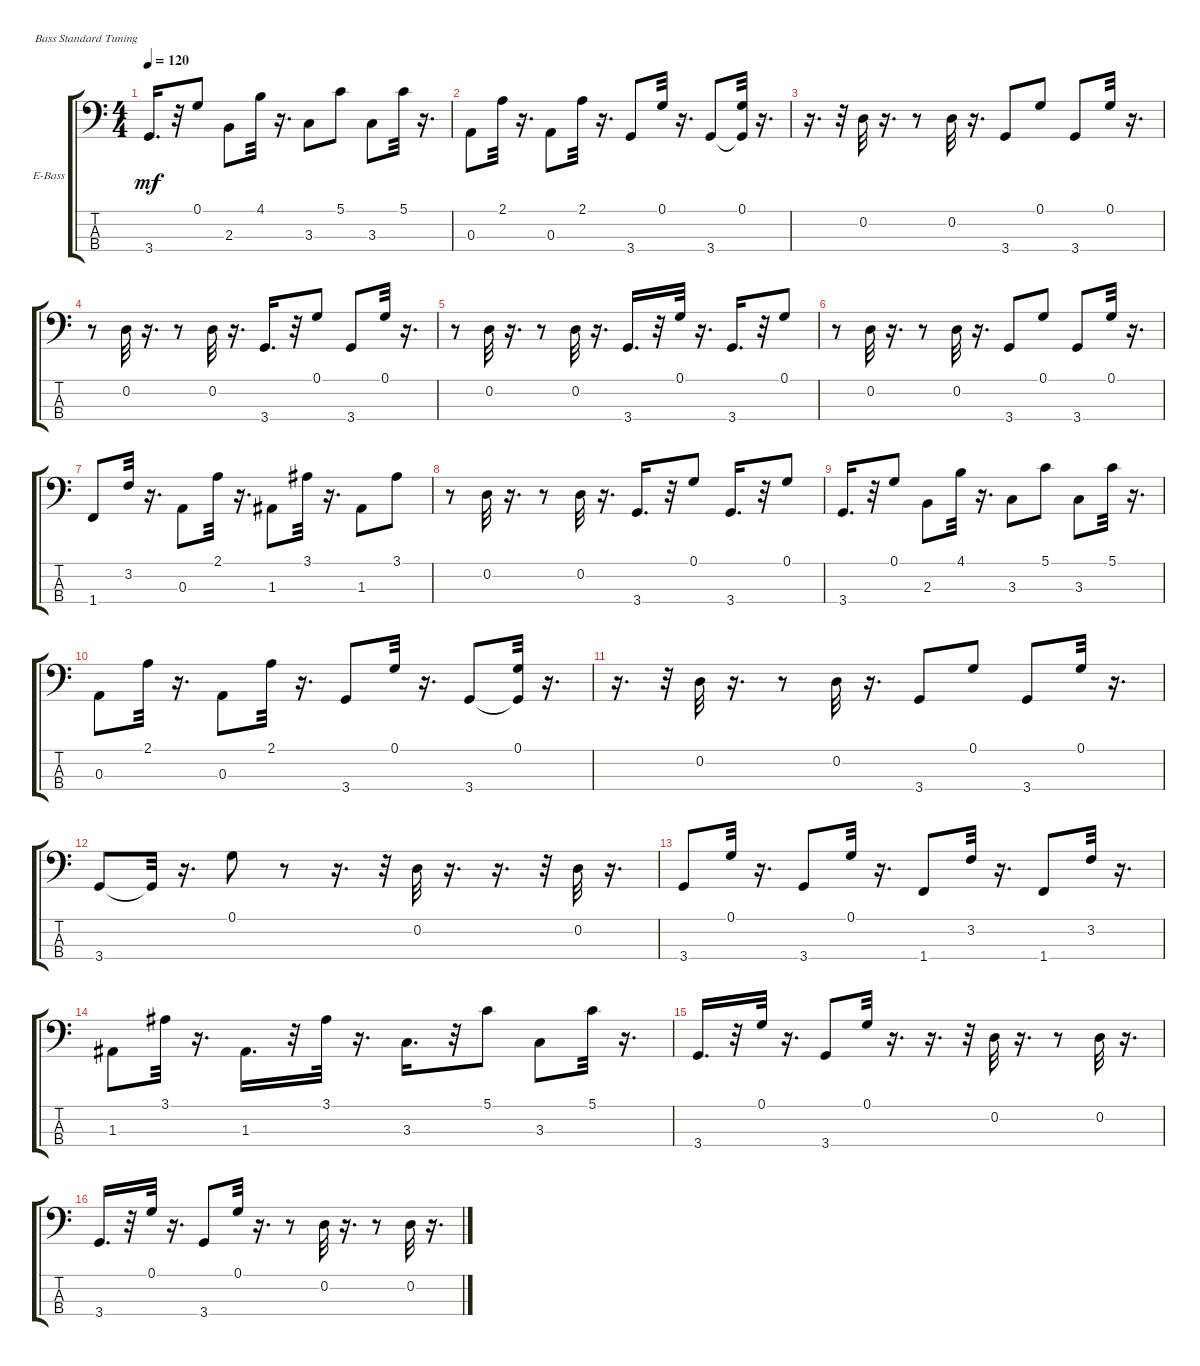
\bracketExtendMode groupsimilarinstruments
\firstSystemTrackNameOrientation horizontal
\otherSystemsTrackNameOrientation horizontal
\track ("Бас" "E-Bass") {instrument electricbassfinger}
\staff {score tabs}
\tuning (G2 D2 A1 E1)
\ts (4 4)
\tempo 120
\clef f4
\ks c
3.4.16{d dy mf} r.32 0.1.8 2.3.8 4.1.32 r.16{d} 3.3.8 5.1.8 3.3.8 5.1.32 r.16{d} |
0.3.8 2.1.32 r.16{d} 0.3.8 2.1.32 r.16{d} 3.4.8 0.1.32 r.16{d} 3.4.8 (3.4{t} 0.1).32 r.16{d} |
r.16{d} r.32 0.2.32 r.16{d} r.8 0.2.32 r.16{d} 3.4.8 0.1.8 3.4.8 0.1.32 r.16{d} |
r.8 0.2.32 r.16{d} r.8 0.2.32 r.16{d} 3.4.16{d} r.32 0.1.8 3.4.8 0.1.32 r.16{d} |
r.8 0.2.32 r.16{d} r.8 0.2.32 r.16{d} 3.4.16{d} r.32 0.1.32 r.16{d} 3.4.16{d} r.32 0.1.8 |
r.8 0.2.32 r.16{d} r.8 0.2.32 r.16{d} 3.4.8 0.1.8 3.4.8 0.1.32 r.16{d} |
1.4.8 3.2.32 r.16{d} 0.3.8 2.1.32 r.16{d} 1.3.8 3.1.32 r.16{d} 1.3.8 3.1.8 |
r.8 0.2.32 r.16{d} r.8 0.2.32 r.16{d} 3.4.16{d} r.32 0.1.8 3.4.16{d} r.32 0.1.8 |
3.4.16{d} r.32 0.1.8 2.3.8 4.1.32 r.16{d} 3.3.8 5.1.8 3.3.8 5.1.32 r.16{d} |
0.3.8 2.1.32 r.16{d} 0.3.8 2.1.32 r.16{d} 3.4.8 0.1.32 r.16{d} 3.4.8 (3.4{t} 0.1).32 r.16{d} |
r.16{d} r.32 0.2.32 r.16{d} r.8 0.2.32 r.16{d} 3.4.8 0.1.8 3.4.8 0.1.32 r.16{d} |
3.4.8 3.4{t}.32 r.16{d} 0.1.8 r.8 r.16{d} r.32 0.2.32 r.16{d} r.16{d} r.32 0.2.32 r.16{d} |
3.4.8 0.1.32 r.16{d} 3.4.8 0.1.32 r.16{d} 1.4.8 3.2.32 r.16{d} 1.4.8 3.2.32 r.16{d} |
1.3.8 3.1.32 r.16{d} 1.3.16{d} r.32 3.1.32 r.16{d} 3.3.16{d} r.32 5.1.8 3.3.8 5.1.32 r.16{d} |
3.4.16{d} r.32 0.1.32 r.16{d} 3.4.8 0.1.32 r.16{d} r.16{d} r.32 0.2.32 r.16{d} r.8 0.2.32 r.16{d} |
3.4.16{d} r.32 0.1.32 r.16{d} 3.4.8 0.1.32 r.16{d} r.8 0.2.32 r.16{d} r.8 0.2.32 r.16{d}
